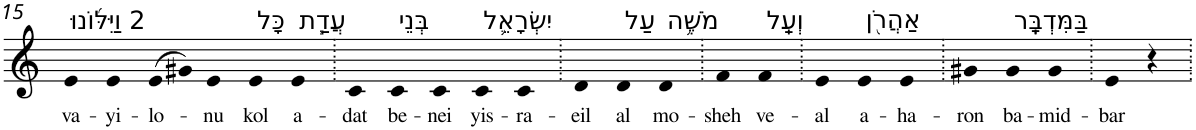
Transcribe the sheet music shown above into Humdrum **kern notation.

**kern	**text
*part1	*part1
*staff1	*staff1
*I"Piano	*
*I'Pno	*
!!LO:PB:g=z
*clefG2	*
*k[]	*
=15	=15
!LO:TX:a:t=2 וַיִּלּ֜וֹנוּ	!
!	!LO:LY:b
4e	va-
!	!LO:LY:b
4e	-yi-
!	!LO:LY:b
(>8e	-lo-
8g#X)	.
!	!LO:LY:b
4e	-nu
!LO:TX:a:t=כָּל	!
!	!LO:LY:b
4e	kol
!LO:TX:a:t=עֲדַ֧ת	!
!	!LO:LY:b
4e	a-
=16.	=16.
!	!LO:LY:b
4c	-dat
!LO:TX:a:t=בְּנֵי	!
!	!LO:LY:b
4c	be-
!	!LO:LY:b
4c	-nei
!LO:TX:a:t=יִשְׂרָאֵ֛ל	!
!	!LO:LY:b
4c	yis-
!	!LO:LY:b
4c	-ra-
=17.	=17.
!	!LO:LY:b
4d	-eil
!LO:TX:a:t=עַל	!
!	!LO:LY:b
4d	al
!LO:TX:a:t=מֹשֶׁ֥ה	!
!	!LO:LY:b
4d	mo-
=18.	=18.
!	!LO:LY:b
4f	-sheh
!LO:TX:a:t=וְעַֽל	!
!	!LO:LY:b
4f	ve-
=19.	=19.
!	!LO:LY:b
4e	-al
!LO:TX:a:t=אַהֲרֹ֖ן	!
!	!LO:LY:b
4e	a-
!	!LO:LY:b
4e	-ha-
=20.	=20.
!	!LO:LY:b
4g#X	-ron
!LO:TX:a:t=בַּמִּדְבָּֽר	!
!	!LO:LY:b
4g#	ba-
!	!LO:LY:b
4g#	-mid-
=21.	=21.
!	!LO:LY:b
4e	-bar
4r	.
=.	=.
*-	*-
